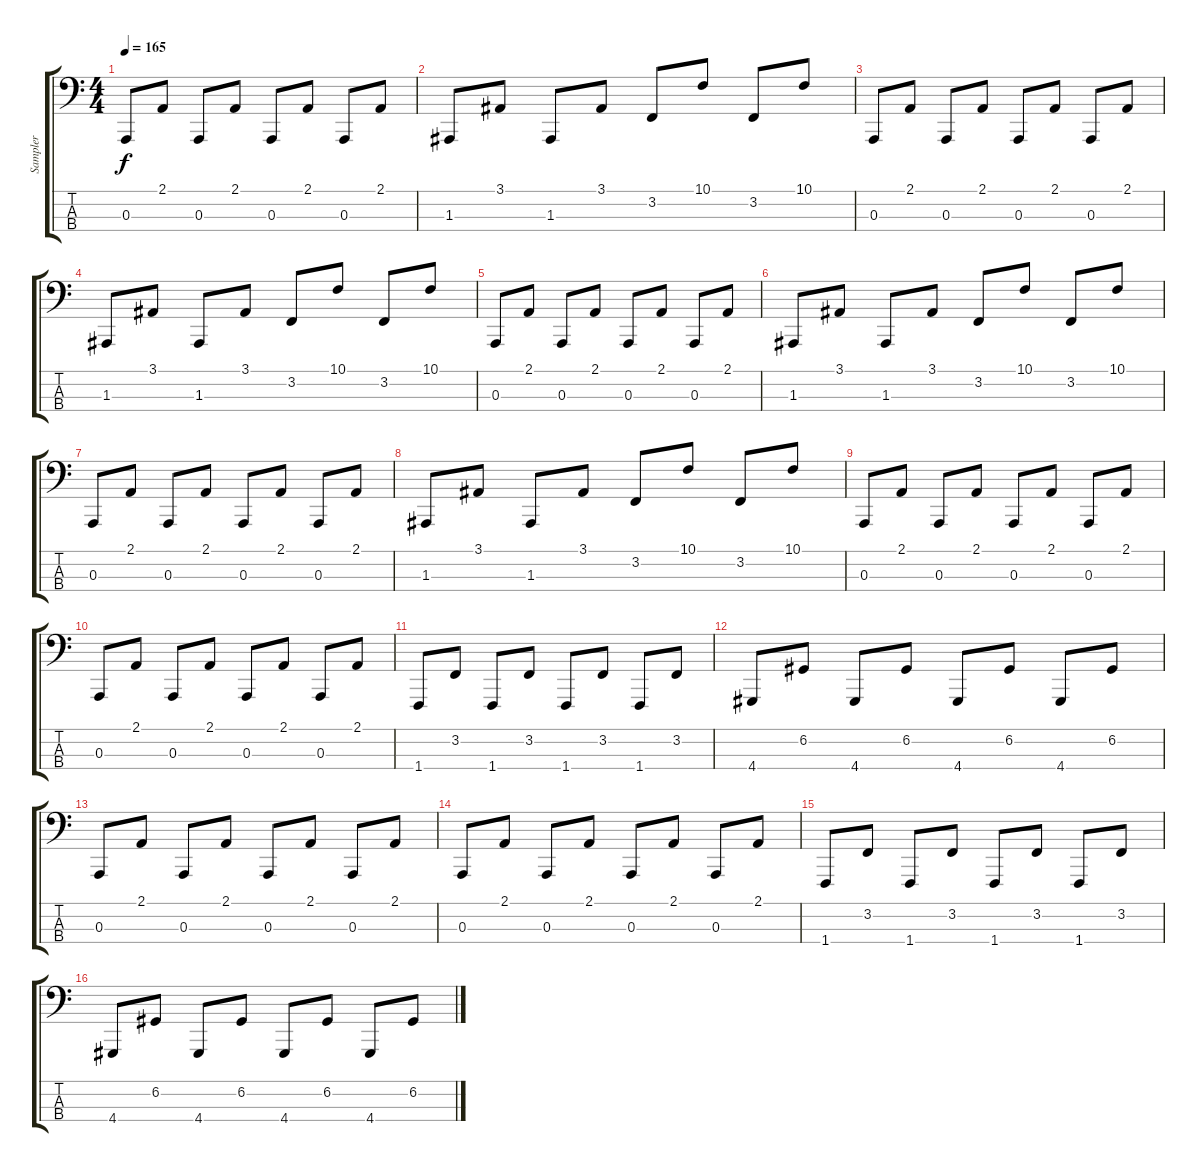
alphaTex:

\track ("Sampler" "Sampler") {instrument lead2sawtooth}
\staff {score tabs}
\tuning (G2 D2 A1 E1) {hide}
\ts (4 4)
\tempo 165
\clef f4
\ks c
0.3.8{dy f} 2.1.8 0.3.8 2.1.8 0.3.8 2.1.8 0.3.8 2.1.8 |
1.3.8 3.1.8 1.3.8 3.1.8 3.2.8 10.1.8 3.2.8 10.1.8 |
0.3.8 2.1.8 0.3.8 2.1.8 0.3.8 2.1.8 0.3.8 2.1.8 |
1.3.8 3.1.8 1.3.8 3.1.8 3.2.8 10.1.8 3.2.8 10.1.8 |
0.3.8 2.1.8 0.3.8 2.1.8 0.3.8 2.1.8 0.3.8 2.1.8 |
1.3.8 3.1.8 1.3.8 3.1.8 3.2.8 10.1.8 3.2.8 10.1.8 |
0.3.8 2.1.8 0.3.8 2.1.8 0.3.8 2.1.8 0.3.8 2.1.8 |
1.3.8 3.1.8 1.3.8 3.1.8 3.2.8 10.1.8 3.2.8 10.1.8 |
0.3.8 2.1.8 0.3.8 2.1.8 0.3.8 2.1.8 0.3.8 2.1.8 |
0.3.8 2.1.8 0.3.8 2.1.8 0.3.8 2.1.8 0.3.8 2.1.8 |
1.4.8 3.2.8 1.4.8 3.2.8 1.4.8 3.2.8 1.4.8 3.2.8 |
4.4.8 6.2.8 4.4.8 6.2.8 4.4.8 6.2.8 4.4.8 6.2.8 |
0.3.8 2.1.8 0.3.8 2.1.8 0.3.8 2.1.8 0.3.8 2.1.8 |
0.3.8 2.1.8 0.3.8 2.1.8 0.3.8 2.1.8 0.3.8 2.1.8 |
1.4.8 3.2.8 1.4.8 3.2.8 1.4.8 3.2.8 1.4.8 3.2.8 |
4.4.8 6.2.8 4.4.8 6.2.8 4.4.8 6.2.8 4.4.8 6.2.8
